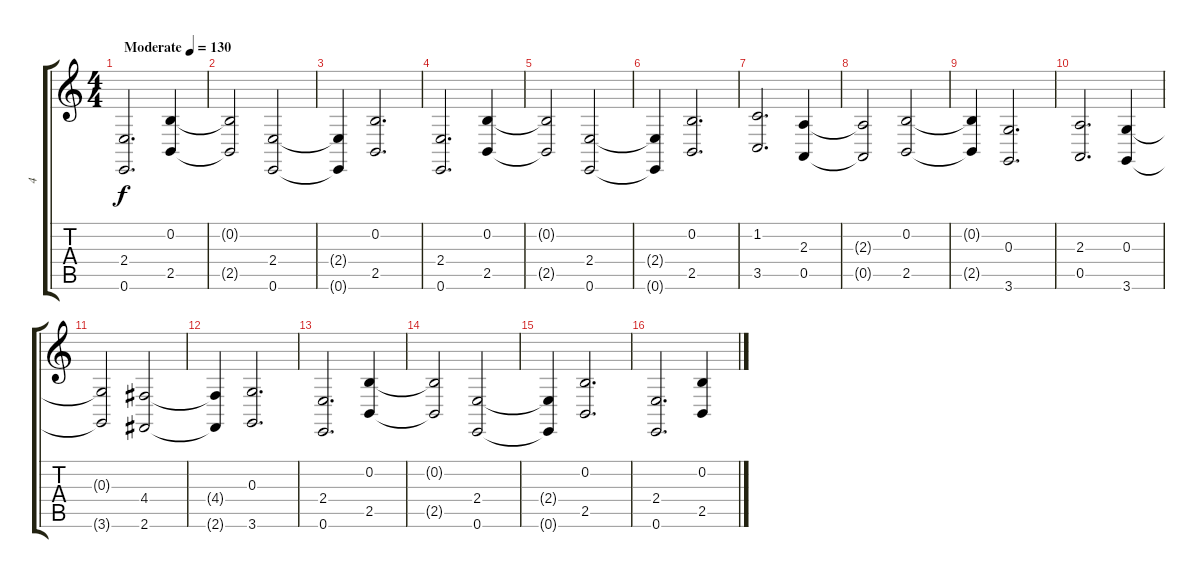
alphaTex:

\track ("4" "4") {instrument lead2sawtooth}
\staff {score tabs}
\tuning (E4 B3 G3 D3 A2 E2) {hide}
\ts (4 4)
\tempo (130 "Moderate")
\clef g2
\ks c
(2.4 0.6).2{d dy f instrument lead2sawtooth} (0.2 2.5).4 |
(0.2{t} 2.5{t}).2 (2.4 0.6).2 |
(2.4{t} 0.6{t}).4 (0.2 2.5).2{d} |
(2.4 0.6).2{d} (0.2 2.5).4 |
(0.2{t} 2.5{t}).2 (2.4 0.6).2 |
(2.4{t} 0.6{t}).4 (0.2 2.5).2{d} |
(1.2 3.5).2{d} (2.3 0.5).4 |
(2.3{t} 0.5{t}).2 (0.2 2.5).2 |
(0.2{t} 2.5{t}).4 (0.3 3.6).2{d} |
(2.3 0.5).2{d} (0.3 3.6).4 |
(0.3{t} 3.6{t}).2 (4.4 2.6).2 |
(4.4{t} 2.6{t}).4 (0.3 3.6).2{d} |
(2.4 0.6).2{d} (0.2 2.5).4 |
(0.2{t} 2.5{t}).2 (2.4 0.6).2 |
(2.4{t} 0.6{t}).4 (0.2 2.5).2{d} |
(2.4 0.6).2{d} (0.2 2.5).4
